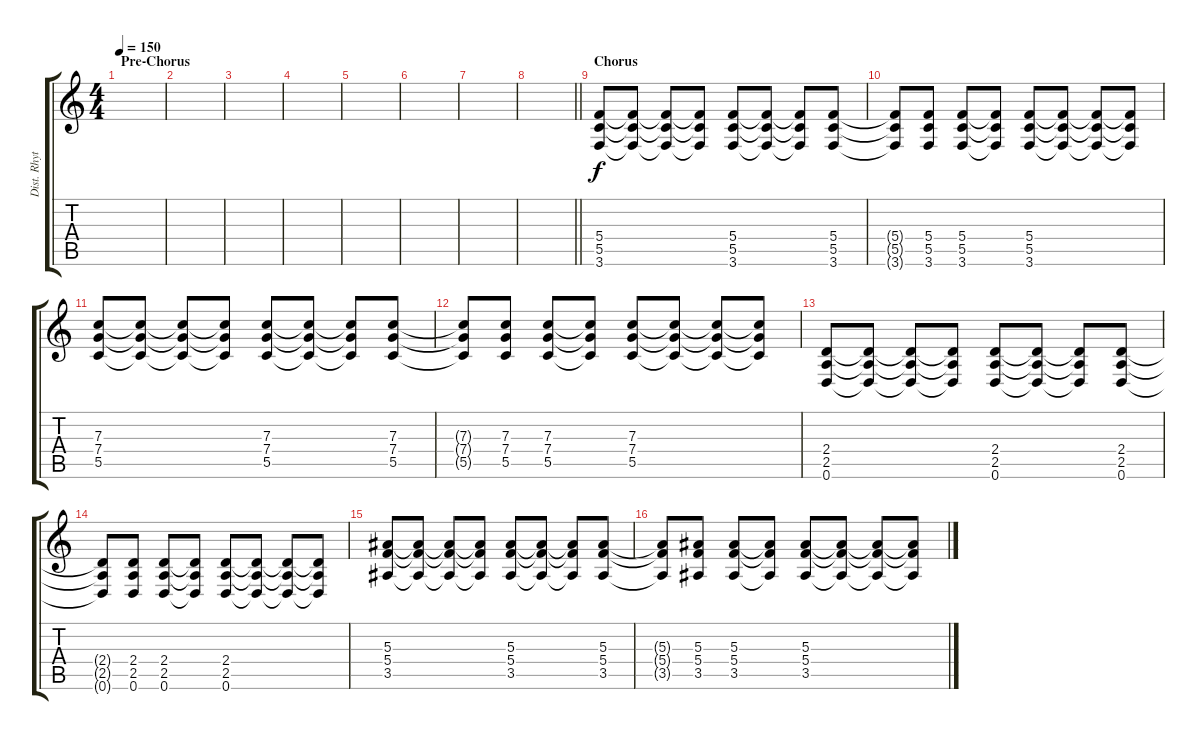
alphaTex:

\track ("Dist. Rhytm Guitar [L]" "Dist. Rhyt") {instrument distortionguitar}
\staff {score tabs}
\tuning (D4 A3 F3 C3 G2 D2) {hide}
\ts (4 4)
\section ("" "Pre-Chorus")
\tempo 150
\clef g2
\ks c
|
|
|
|
|
|
|
\barLineRight lightlight
|
\section ("" "Chorus")
(5.4 5.5 3.6).8 (5.4{t} 5.5{t} 3.6{t}).8 (5.4{t} 5.5{t} 3.6{t}).8 (5.4{t} 5.5{t} 3.6{t}).8 (5.4 5.5 3.6).8 (5.4{t} 5.5{t} 3.6{t}).8 (5.4{t} 5.5{t} 3.6{t}).8 (5.4 5.5 3.6).8 |
(5.4{t} 5.5{t} 3.6{t}).8 (5.4 5.5 3.6).8 (5.4 5.5 3.6).8 (5.4{t} 5.5{t} 3.6{t}).8 (5.4 5.5 3.6).8 (5.4{t} 5.5{t} 3.6{t}).8 (5.4{t} 5.5{t} 3.6{t}).8 (5.4{t} 5.5{t} 3.6{t}).8 |
(7.3 7.4 5.5).8 (7.3{t} 7.4{t} 5.5{t}).8 (7.3{t} 7.4{t} 5.5{t}).8 (7.3{t} 7.4{t} 5.5{t}).8 (7.3 7.4 5.5).8 (7.3{t} 7.4{t} 5.5{t}).8 (7.3{t} 7.4{t} 5.5{t}).8 (7.3 7.4 5.5).8 |
(7.3{t} 7.4{t} 5.5{t}).8 (7.3 7.4 5.5).8 (7.3 7.4 5.5).8 (7.3{t} 7.4{t} 5.5{t}).8 (7.3 7.4 5.5).8 (7.3{t} 7.4{t} 5.5{t}).8 (7.3{t} 7.4{t} 5.5{t}).8 (7.3{t} 7.4{t} 5.5{t}).8 |
(2.4 2.5 0.6).8 (2.4{t} 2.5{t} 0.6{t}).8 (2.4{t} 2.5{t} 0.6{t}).8 (2.4{t} 2.5{t} 0.6{t}).8 (2.4 2.5 0.6).8 (2.4{t} 2.5{t} 0.6{t}).8 (2.4{t} 2.5{t} 0.6{t}).8 (2.4 2.5 0.6).8 |
(2.4{t} 2.5{t} 0.6{t}).8 (2.4 2.5 0.6).8 (2.4 2.5 0.6).8 (2.4{t} 2.5{t} 0.6{t}).8 (2.4 2.5 0.6).8 (2.4{t} 2.5{t} 0.6{t}).8 (2.4{t} 2.5{t} 0.6{t}).8 (2.4{t} 2.5{t} 0.6{t}).8 |
(5.3 5.4 3.5).8 (5.3{t} 5.4{t} 3.5{t}).8 (5.3{t} 5.4{t} 3.5{t}).8 (5.3{t} 5.4{t} 3.5{t}).8 (5.3 5.4 3.5).8 (5.3{t} 5.4{t} 3.5{t}).8 (5.3{t} 5.4{t} 3.5{t}).8 (5.3 5.4 3.5).8 |
(5.3{t} 5.4{t} 3.5{t}).8 (5.3 5.4 3.5).8 (5.3 5.4 3.5).8 (5.3{t} 5.4{t} 3.5{t}).8 (5.3 5.4 3.5).8 (5.3{t} 5.4{t} 3.5{t}).8 (5.3{t} 5.4{t} 3.5{t}).8 (5.3{t} 5.4{t} 3.5{t}).8
